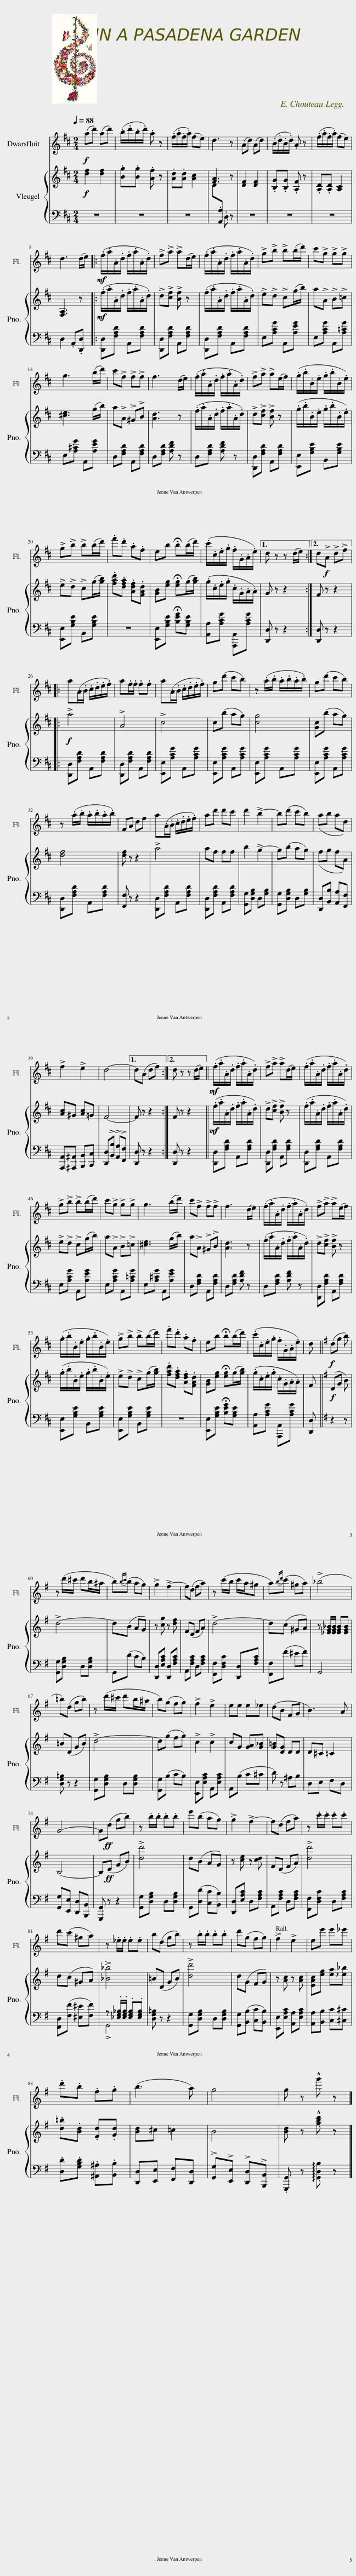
X:1
%%score 1 { 2 | ( 3 4 ) }
L:1/8
Q:1/4=88
M:2/4
I:linebreak $
K:D
V:1 treble
V:2 treble
V:3 bass
V:4 bass
V:1
!f! (ad') (ad') | (.b/.d'/.b/.d'/) .a z | (.f/.a/.f/.a/) (fe) | d3 z | (Ad) (Ad) | %5
 (.B/.d/.B/.d/) .A z | (.f/.a/.f/.a/) (fe) |$ d3 (d/e/) |:!mf! (.f/.a/.A/.d/ .f/.a/.A/.d/) | !>!f!>!a !>!a(d/e/) | %10
 (.f/.a/.A/.d/ .f/.a/.A/.d/) | !>!g!>!b !>!b(b/d'/) | c'!>!g !>!g!>!g |$ g3 (b/d'/) | c'!>!f !>!f!>!f | %15
 f3 (d/e/) | (.f/.a/.A/.d/ .f/.a/.A/.d/) | !>!f!>!a !>!a(e/f/) | (.g/.b/.B/.e/ .g/.b/.B/.e/) |$ !>!g!>!b !>!b(b/d'/) | %20
 .f'.d' .a.f | eb[Q:1/8=30] !fermata!b[Q:1/4=88](b/d'/) | (.c'/.c/.e/.g/ .f/.G/.A/.e/) |1 d z z (d/e/) :|2 d!f!!>!A !>!d!>!f |:$ %25
 a(.A/.B/ .c/.d/.e/.f/) | a.f/.f/ .f.f | a(.A/.B/ .c/.d/.e/.f/) | g(d' c'b) | z (.a/.b/ .a/.b/.a/.b/) | %30
 g(d' c'b) |$ z (.a/.b/ .a/.b/.a/.b/) | FA df | a(.A/.B/ .c/.d/.e/.f/) | ad' d'c' | %35
 d'2 !>!b2- | b(d' c'b) | (ab ad) |$ !>!f2 !>!e2 | d4- |1 %40
 d(A df) :|2 d z z (d/e/) ||!mf! (.f/.a/.A/.d/ .f/.a/.A/.d/) | !>!f!>!a !>!a(d/e/) | (.f/.a/.A/.d/ .f/.a/.A/.d/) |$ %45
 !>!g!>!b !>!b(b/d'/) | c'!>!g !>!g!>!g | g3 (b/d'/) | c'!>!f !>!f!>!f | f3 (d/e/) | %50
 (.f/.a/.A/.d/ .f/.a/.A/.d/) | !>!f!>!a !>!a(e/f/) |$ (.g/.b/.B/.e/ .g/.b/.B/.e/) | !>!g!>!b !>!b(b/d'/) | .f'.d' .a.f | %55
 eb[Q:1/8=30] !fermata!b[Q:1/4=88](b/d'/) | (.c'/.c/.e/.g/ .f/.G/.A/.e/) | d ||[K:G]!f! (dg b) |$ z (d'/^c'/ d'b/^a/ | %60
 b){/bc'}(b ag) | !>!g2 !>!f2- | f(d fa) | z (c'/b/ c'/a/^g | a){/bd'}(c' ^ga) | %65
 (!>!_b4 |$ =b)(d gb) | z (d'/^c'/ d'b/^a/ | b)(g fg) | !>!f2 !>!e2 | %70
 ee e_e | (dB FG | B3) A |$ G4- | G!ff!(d gb) | %75
 z .b/.b/ .b.b | e'(b ag) | !>!g2 !>!f2- | f(d fa) | z .c'/.c'/ .c'.c' |$ %80
 d'(c' ^ga) | z ._e/.e/ .e.e | b(d gb) | z .b/.b/ .b.b | d'(g fg) | %85
[Q:1/4=80] !>!f2 !>!e2 | ee' e'_e' |$[Q:1/4=72] .d'.b .f.g | (b3 a) |[Q:1/4=66] g4 | %90
 g z !^!g' z |] %91
V:2
!f! [df]2 [df]2 | .[Bg].[Bg] .[Af] z | .[Ad].[Ad] [Ac]2 | [FA]3 z | [DF]2 [DF]2 | %5
 .[B,G].[B,G] .[A,F] z | .[A,D].[A,D] [A,C]2 |$ [F,A,]3 z |:!mf! (.f/.a/.A/.d/ .f/.a/.A/.d/) | !>!d!>![cf] !>![Bf] z | %10
 (.f/.a/.A/.d/ .f/.a/.A/.d/) | !>!e!>!d !>!c(g/b/) | a!>!A !>!B!>!=c |$ [^ce]3 (g/b/) | a!>!A !>!^G!>!B | %15
 [Ad]3 z | (.f/.a/.A/.d/ .f/.a/.A/.d/) | !>!d!>![cf] !>![Bf] z | (.g/.b/.B/.e/ .g/.b/.B/.e/) |$ !>!e!>!d !>!c(g/[gb]/) | %20
 .[fad'].[dfa] .[Adf].[FAd] | [GB][eg] !fermata![eg](g/[gb]/) | (.g/.c/.e/.g/ .c/.G/.A/.A/) |1 G z z2 :|2 F z z2 |:$ %25
!f! !>!a4 | !>!A4 | !>!c4 | c(b ag) | [cg]4 | %30
 [Gc](b ag) |$ [df]4 | [df] z z2 | !>!a4 | af ff | %35
 b2 !>!g2- | g(b ag) | (fg fA) |$ [Ac]^G [Ac]=G | F4- |1 %40
 F z z2 :|2 F z z2 ||!mf! (.f/.a/.A/.d/ .f/.a/.A/.d/) | !>!d!>![cf] !>![Bf] z | (.f/.a/.A/.d/ .f/.a/.A/.d/) |$ %45
 !>!e!>!d !>!c(g/b/) | a!>!A !>!B!>!=c | [^ce]3 (g/b/) | a!>!A !>!^G!>!B | [Ad]3 z | %50
 (.f/.a/.A/.d/ .f/.a/.A/.d/) | !>!d!>![cf] !>![Bf] z |$ (.g/.b/.B/.e/ .g/.b/.B/.e/) | !>!e!>!d !>!c(g/[gb]/) | .[fad'].[dfa] .[Adf].[FAd] | %55
 [GB][eg] !fermata![eg](g/[gb]/) | (.g/.c/.e/.g/ .c/.G/.A/.A/) | F ||[K:G]!f! (DG B) |$ !>!d4- | %60
 d(B AG) | z [cg] z [df] | F(D FA) | !>!d4- | d(c ^GA) | %65
 z [_EG_B]/[EGB]/ [EGB][EGB] |$ =B(D GB) | !>!d4- | d(g fg) | !>!c2 !>!c2 | %70
 cG [GA][G_B] | [G=B][DG] DD | D^C =C2 |$ B,4- | B,!ff!(D GB) | %75
 !>![dd']4 | d(B AG) | z [ce] z [cd] | F(D FA) | !>![dd']4 |$ %80
 d(c ^GA) | !>![_B_b]4 | =B(D GB) | !>![dd']4 | d(G FG) | %85
 z [Ac] z [Ac] | [EAc][eg] [ea][_e_b] |$ .[d=b].[Bd] .[Fd].[Gd] | [Bd]^c =c2 | B4 | %90
 [Bd] z !^![gbd'] z |] %91
V:3
 z4 | z4 | z4 |[I:staff -1] D[I:staff +1].[A,,A,] .D, z | z4 | %5
 z4 | z4 |$ D,2 .A,,.[D,,D,] |: [D,,D,][F,A,D] A,,[F,A,D] | [D,,D,][F,A,D] A,,[F,A,D] | %10
 [D,,D,][F,A,D] A,,[F,A,D] | E,[A,CG] A,,[A,EG] | E,[A,CG] A,,[A,=CG] |$ E,[A,^CG] A,,[A,EG] | D,[F,A,D] A,,[F,A,D] | %15
 D,[F,A,D] [A,DF] z | D,[F,A,D] [A,DF] z | [D,,D,][F,A,D] A,,[F,A,D] | [E,,E,][G,B,E] B,,[G,B,E] |$ [E,,E,][G,B,E] B,,[G,B,E] | %20
 z4 | [E,,E,][G,B,E] !fermata![B,EG][G,B,E] | [A,,A,][A,CG] [A,,,A,,][A,CG] |1 [D,,D,] z z2 :|2 [D,,D,] z z2 |:$ %25
 [D,,D,][F,A,D] A,,[F,A,D] | [D,,D,][F,A,D] A,,[F,A,D] | [E,,E,][A,CG] A,,[A,CG] | [E,,E,][A,CG] A,,[A,CG] | [E,,E,][A,CG] A,,[A,CG] | %30
 [E,,E,][A,CG] A,,[A,CG] |$ [D,,D,][F,A,D] A,,[F,A,D] | [F,,F,] z z2 | [D,,D,][F,A,D] A,,[F,A,D] | [D,,D,][F,A,D] A,,[F,A,D] | %35
 [G,,G,][D,G,B,] D,[G,B,] | [G,,G,][D,G,B,] D,[G,B,] | [D,,D,][B,,B,] [A,,A,][F,,F,] |$ [A,,,A,,][^A,,,^A,,] [B,,,B,,][C,,C,] | [D,,D,]!>![B,,B,] !>![A,,A,]!>![F,,F,] |1 %40
 [D,,D,] z z2 :|2 [D,,D,] z z2 || [D,,D,][F,A,D] A,,[F,A,D] | [D,,D,][F,A,D] A,,[F,A,D] | [D,,D,][F,A,D] A,,[F,A,D] |$ %45
 E,[A,CG] A,,[A,EG] | E,[A,CG] A,,[A,=CG] | E,[A,^CG] A,,[A,EG] | D,[F,A,D] A,,[F,A,D] | D,[F,A,D] [A,DF] z | %50
 D,[F,A,D] [A,DF] z | [D,,D,][F,A,D] A,,[F,A,D] |$ [E,,E,][G,B,E] B,,[G,B,E] | [E,,E,][G,B,E] B,,[G,B,E] | z4 | %55
 [E,,E,][G,B,E] !fermata![B,EG][G,B,E] | [A,,A,][A,CG] [A,,,A,,][A,CG] | [D,,D,] ||[K:G] z2 z |$ [G,,G,][D,G,B,] D,[D,G,B,] | %60
 G,,(D CB,) | [D,,D,][E,A,C] [D,,D,][F,A,C] | A,,[F,A,C] D,[F,A,C] | [F,,F,][D,F,C] [D,,D,][F,A,C] | [F,,F,](F ^EF) | %65
 G,,4 |$ [D,G,=B,] z z2 | [G,,G,][D,G,B,] D,[D,G,B,] | [G,,G,](B, CB,) | [E,,E,][E,A,C] A,,[E,A,C] | %70
 A,,(B, C^C | D) z ^A,B, | D,E, F,D, |$ [G,,G,][E,,E,] [D,,D,][B,,,B,,] | [G,,,G,,] z z2 | %75
 [G,,G,][D,G,B,] D,[D,G,B,] | G,,([D,D] [C,C][B,,B,]) | [D,,D,][E,A,C] D,[F,A,C] | A,,[F,A,C] D,[F,A,C] | [F,,F,][D,F,C] D,[F,A,C] |$ %80
 [F,,D,]([F,F] [^E,^E][F,F]) | z .[_E,G,_B,]/.[E,G,B,]/ .[E,G,B,].[E,G,B,] | [D,G,=B,] z z2 | [G,,G,][D,G,B,] D,[D,G,B,] | [G,,G,]([B,,B,] [C,C][B,,B,]) | %85
 [E,,E,][E,A,C] [A,,A,][E,A,C] | [A,,A,][B,,B,] [C,C][^C,^C] |$ .[D,D].[G,B,D] .[^A,,^A,].[B,,B,] | [D,,D,][E,,E,] [F,,F,][D,,D,] | !>![G,,G,]!>![E,,E,] !>![D,,D,]!>![B,,,B,,] | %90
 .[G,,,G,,] z !arpeggio![G,,D,B,] z |] %91
V:4
 x4 | x4 | x4 | x4 | x4 | %5
 x4 | x4 |$ x4 |: x4 | x4 | %10
 x4 | x4 | x4 |$ x4 | x4 | %15
 x4 | x4 | x4 | x4 |$ x4 | %20
 x4 | x4 | x4 |1 x4 :|2 x4 |:$ %25
 x4 | x4 | x4 | x4 | x4 | %30
 x4 |$ x4 | x4 | x4 | x4 | %35
 x4 | x4 | x4 |$ x4 | x4 |1 %40
 x4 :|2 x4 || x4 | x4 | x4 |$ %45
 x4 | x4 | x4 | x4 | x4 | %50
 x4 | x4 |$ x4 | x4 | x4 | %55
 x4 | x4 | x ||[K:G] x3 |$ x4 | %60
 x4 | x4 | x4 | x4 | x4 | %65
 x4 |$ x4 | x4 | x4 | x4 | %70
 x4 | x4 | x4 |$ x4 | x4 | %75
 x4 | x4 | x4 | x4 | x4 |$ %80
 x4 | !>!G,,4 | x4 | x4 | x4 | %85
 x4 | x4 |$ x4 | x4 | x4 | %90
 x4 |] %91
